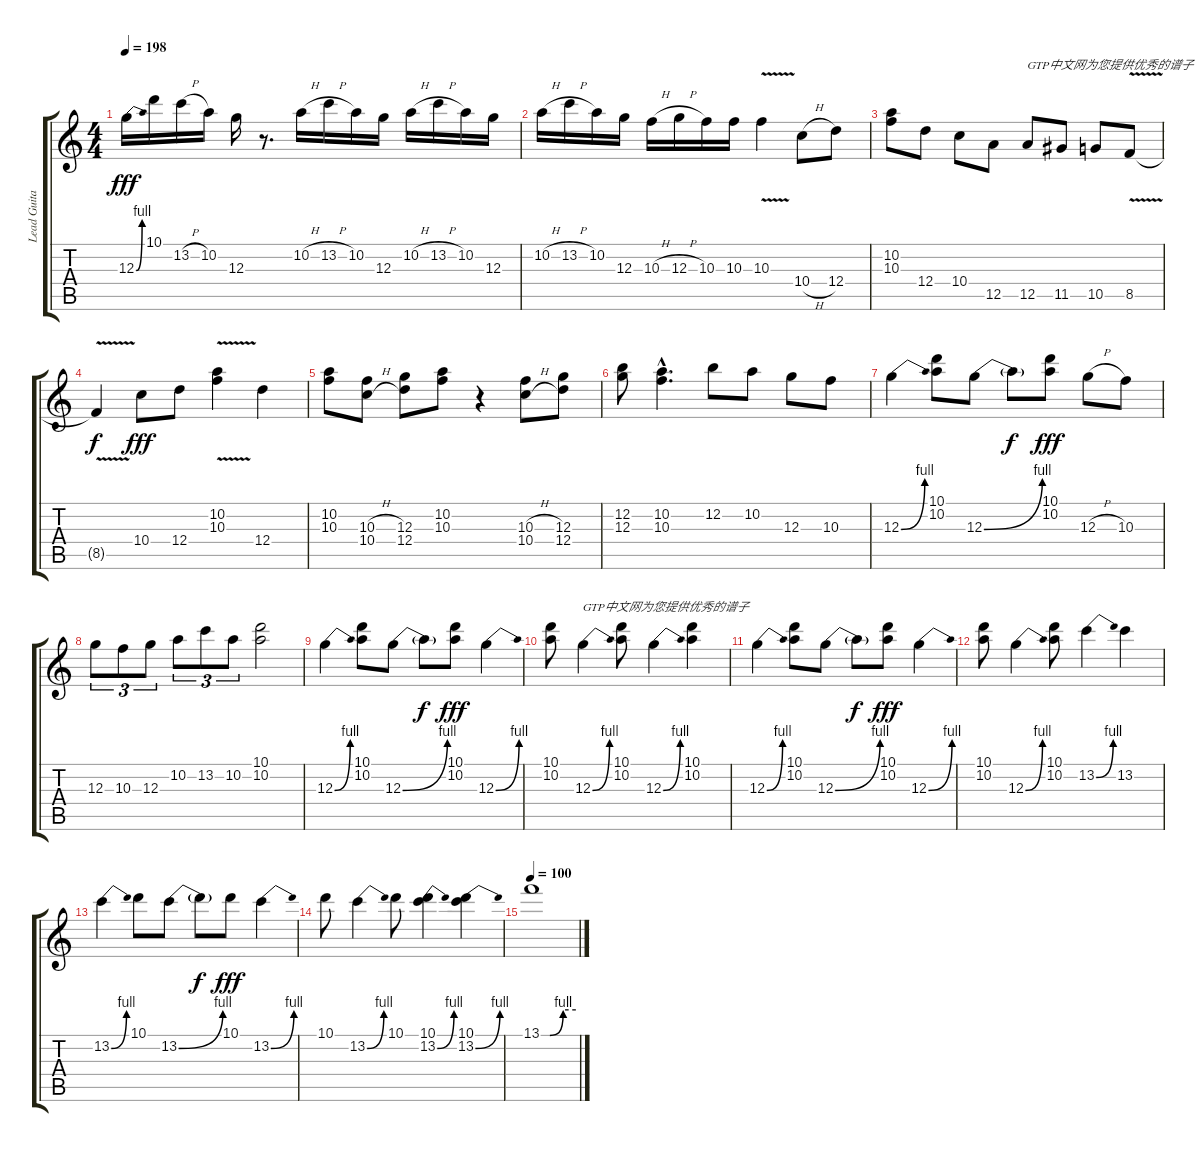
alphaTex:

\track ("Lead Guitar" "Lead Guita") {instrument distortionguitar}
\staff {score tabs}
\tuning (E4 B3 G3 D3 A2 E2) {hide}
\ts (4 4)
\tempo 198
\clef g2
\ks c
12.3{be (bend 0 0 60 4)}.16{dy fff} 10.1.16 13.2{h}.16 10.2.16 12.3.16 r.8{d} 10.2{h}.16 13.2{h}.16 10.2.16 12.3.16 10.2{h}.16 13.2{h}.16 10.2.16 12.3.16 |
10.2{h}.16 13.2{h}.16 10.2.16 12.3.16 10.3{h}.16 12.3{h}.16 10.3.16 10.3.16 10.3{v}.4 10.4{h}.8 12.4.8 |
(10.2 10.3).8 12.4.8 10.4.8 12.5.8 12.5.8{txt "GTP中文网为您提供优秀的谱子"} 11.5.8 10.5.8 8.5{v}.8 |
8.5{t}.4{dy f} 10.4.8{dy fff} 12.4.8 (10.2{v} 10.3{v}).4 12.4.4 |
(10.2 10.3).8 (10.3{h} 10.4{h}).8 (12.3 12.4).8 (10.2 10.3).8 r.4 (10.3{h} 10.4{h}).8 (12.3 12.4).8 |
(12.2 12.3).8 (10.2{hac} 10.3{hac}).4{d} 12.2.8 10.2.8 12.3.8 10.3.8 |
12.3{be (bend 0 0 60 4)}.4 (10.1 10.2).8 12.3{be (bend 0 0 60 4)}.8 12.3{t}.8{dy f} (10.1 10.2).8{dy fff} 12.3{h}.8 10.3.8 |
12.3.8{tu (3 2)} 10.3.8{tu (3 2)} 12.3.8{tu (3 2)} 10.2.8{tu (3 2)} 13.2.8{tu (3 2)} 10.2.8{tu (3 2)} (10.1 10.2).2 |
12.3{be (bend 0 0 60 4)}.4 (10.1 10.2).8 12.3{be (bend 0 0 60 4)}.8 12.3{t}.8{dy f} (10.1 10.2).8{dy fff} 12.3{be (bend 0 0 60 4)}.4 |
(10.1 10.2).8 12.3{be (bend 0 0 60 4)}.4{txt "GTP中文网为您提供优秀的谱子"} (10.1 10.2).8 12.3{be (bend 0 0 60 4)}.4 (10.1 10.2).4 |
12.3{be (bend 0 0 60 4)}.4 (10.1 10.2).8 12.3{be (bend 0 0 60 4)}.8 12.3{t}.8{dy f} (10.1 10.2).8{dy fff} 12.3{be (bend 0 0 60 4)}.4 |
(10.1 10.2).8 12.3{be (bend 0 0 60 4)}.4 (10.1 10.2).8 13.2{be (bend 0 0 60 4)}.4 13.2.4 |
13.2{be (bend 0 0 60 4)}.4 10.1.8 13.2{be (bend 0 0 60 4)}.8 13.2{t}.8{dy f} 10.1.8{dy fff} 13.2{be (bend 0 0 60 4)}.4 |
10.1.8 13.2{be (bend 0 0 60 4)}.4 10.1.8 (10.1 13.2{be (bend 0 0 60 4)}).4 (10.1 13.2{be (bend 0 0 60 4)}).4 |
\tempo 100
13.1{be (custom 0 0 15 0 38 4 60 4)}.1
